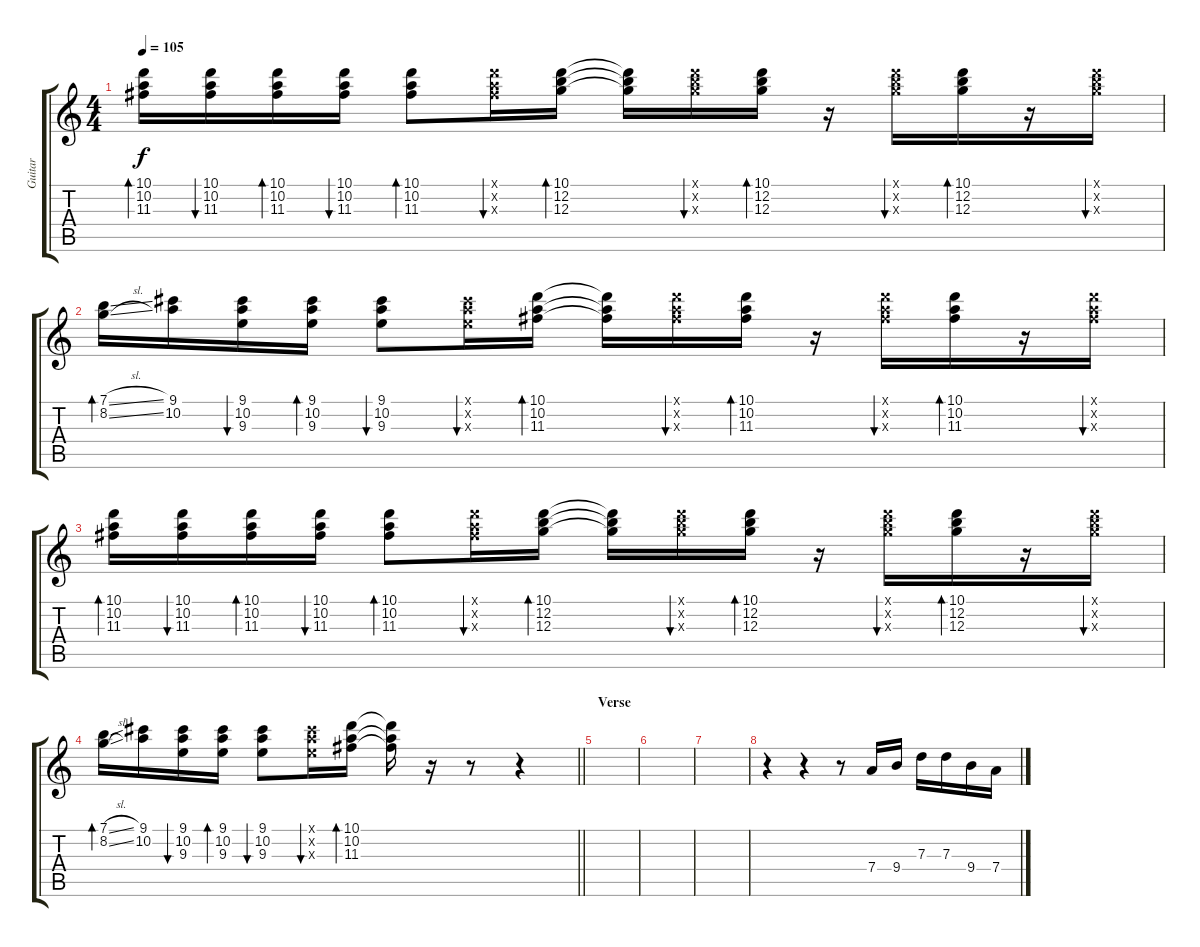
\track ("Guitar" "Guitar") {solo instrument acousticguitarsteel}
\staff {score tabs}
\tuning (E4 B3 G3 D3 A2 E2) {hide}
\ts (4 4)
\tempo 105
\clef g2
\ks c
(10.1 10.2 11.3).16{bd 30 dy f} (10.1 10.2 11.3).16{bu 30} (10.1 10.2 11.3).16{bd 30} (10.1 10.2 11.3).16{bu 30} (10.1 10.2 11.3).8{bd 30} (10.1{x} 10.2{x} 11.3{x}).16{bu 30} (10.1 12.2 12.3).16{bd 30} (10.1{t} 12.2{t} 12.3{t}).16 (10.1{x} 12.2{x} 12.3{x}).16{bu 30} (10.1 12.2 12.3).16{bd 30} r.16 (10.1{x} 12.2{x} 12.3{x}).16{bu 30} (10.1 12.2 12.3).16{bd 30} r.16 (10.1{x} 12.2{x} 12.3{x}).16{bu 30} |
(7.1{sl} 8.2{sl}).16{bd 30} (9.1 10.2).16 (9.1 10.2 9.3).16{bu 30} (9.1 10.2 9.3).16{bd 30} (9.1 10.2 9.3).8{bu 30} (9.1{x} 10.2{x} 9.3{x}).16{bu 30} (10.1 10.2 11.3).16{bd 30} (10.1{t} 10.2{t} 11.3{t}).16 (10.1{x} 10.2{x} 11.3{x}).16{bu 30} (10.1 10.2 11.3).16{bd 30} r.16 (10.1{x} 10.2{x} 11.3{x}).16{bu 30} (10.1 10.2 11.3).16{bd 30} r.16 (10.1{x} 10.2{x} 11.3{x}).16{bu 30} |
(10.1 10.2 11.3).16{bd 30} (10.1 10.2 11.3).16{bu 30} (10.1 10.2 11.3).16{bd 30} (10.1 10.2 11.3).16{bu 30} (10.1 10.2 11.3).8{bd 30} (10.1{x} 10.2{x} 11.3{x}).16{bu 30} (10.1 12.2 12.3).16{bd 30} (10.1{t} 12.2{t} 12.3{t}).16 (10.1{x} 12.2{x} 12.3{x}).16{bu 30} (10.1 12.2 12.3).16{bd 30} r.16 (10.1{x} 12.2{x} 12.3{x}).16{bu 30} (10.1 12.2 12.3).16{bd 30} r.16 (10.1{x} 12.2{x} 12.3{x}).16{bu 30} |
\barLineRight lightlight
(7.1{sl} 8.2{sl}).16{bd 30} (9.1 10.2).16 (9.1 10.2 9.3).16{bu 30} (9.1 10.2 9.3).16{bd 30} (9.1 10.2 9.3).8{bu 30} (9.1{x} 10.2{x} 9.3{x}).16{bu 30} (10.1 10.2 11.3).16{bd 30} (10.1{t} 10.2{t} 11.3{t}).16 r.16 r.8 r.4 |
\section ("" "Verse")
|
|
|
r.4 r.4 r.8 7.4.16{volume 14} 9.4.16 7.3.16 7.3.16 9.4.16 7.4.16
